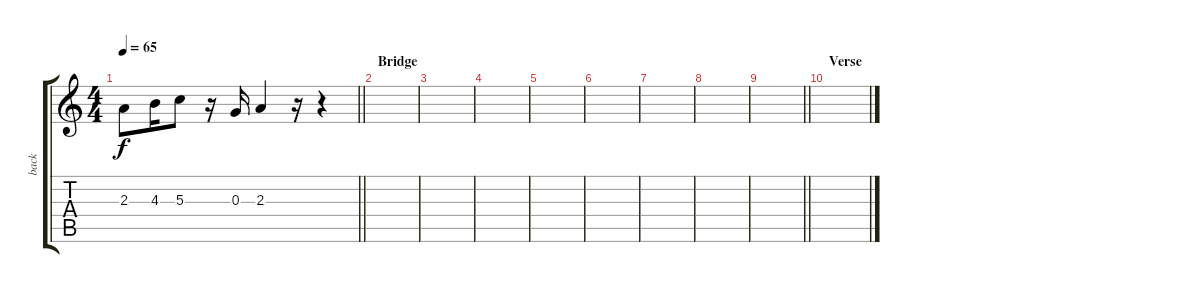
\track ("back" "back") {instrument acousticguitarsteel}
\staff {score tabs}
\tuning (E4 B3 G3 D3 A2 E2) {hide}
\ts (4 4)
\tempo 65
\clef g2
\barLineRight lightlight
\ks c
2.3.8{dy f} 4.3.16 5.3.8 r.16 0.3.16 2.3.4 r.16 r.4 |
\section ("" "Bridge")
\ks aminor
|
|
|
|
|
|
|
\barLineRight lightlight
|
\section ("" "Verse")
\ks c
